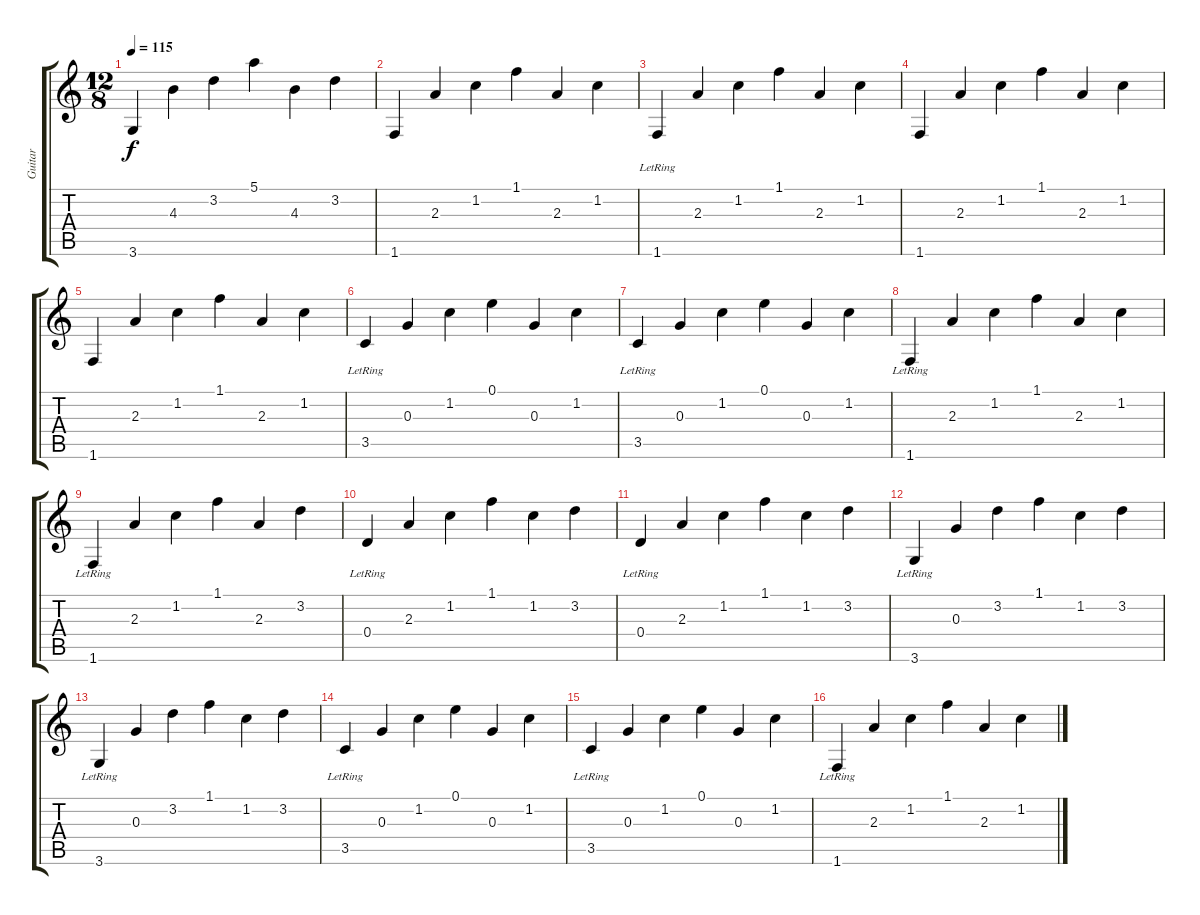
\track ("Guitar" "Guitar") {instrument electricguitarjazz}
\staff {score tabs}
\tuning (E4 B3 G3 D3 A2 E2) {hide}
\ts (12 8)
\tempo 115
\clef g2
\ks c
3.6.4{dy f} 4.3.4 3.2.4 5.1.4 4.3.4 3.2.4 |
1.6.4 2.3.4 1.2.4 1.1.4 2.3.4 1.2.4 |
1.6{lr}.4 2.3.4 1.2.4 1.1.4 2.3.4 1.2.4 |
1.6.4 2.3.4 1.2.4 1.1.4 2.3.4 1.2.4 |
1.6.4 2.3.4 1.2.4 1.1.4 2.3.4 1.2.4 |
3.5{lr}.4 0.3.4 1.2.4 0.1.4 0.3.4 1.2.4 |
3.5{lr}.4 0.3.4 1.2.4 0.1.4 0.3.4 1.2.4 |
1.6{lr}.4 2.3.4 1.2.4 1.1.4 2.3.4 1.2.4 |
1.6{lr}.4 2.3.4 1.2.4 1.1.4 2.3.4 3.2.4 |
0.4{lr}.4 2.3.4 1.2.4 1.1.4 1.2.4 3.2.4 |
0.4{lr}.4 2.3.4 1.2.4 1.1.4 1.2.4 3.2.4 |
3.6{lr}.4 0.3.4 3.2.4 1.1.4 1.2.4 3.2.4 |
3.6{lr}.4 0.3.4 3.2.4 1.1.4 1.2.4 3.2.4 |
3.5{lr}.4 0.3.4 1.2.4 0.1.4 0.3.4 1.2.4 |
3.5{lr}.4 0.3.4 1.2.4 0.1.4 0.3.4 1.2.4 |
1.6{lr}.4 2.3.4 1.2.4 1.1.4 2.3.4 1.2.4
